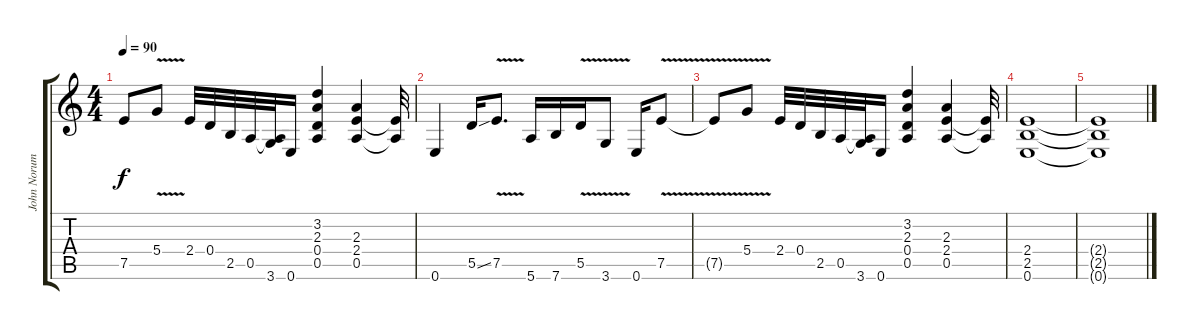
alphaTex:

\track ("John Norum" "John Norum") {instrument distortionguitar}
\staff {score tabs}
\tuning (E4 B3 G3 D3 A2 E2) {hide}
\ts (4 4)
\tempo 90
\clef g2
\ks c
7.5{t}.8{dy f} 5.4{v}.8 2.4.32 0.4.32 2.5.32 0.5.32 (0.5{t} 3.6).32 0.6.16 (3.2 2.3 0.4 0.5).4 (2.3 2.4 0.5).4 (2.4{t} 0.5{t}).32 |
0.6.4 5.5{ss}.16 7.5{v}.8{d} 5.6.16 7.6.16 5.5{v}.16 3.6{v}.8 0.6.16 7.5{v}.8 |
7.5{t}.8 5.4{v}.8 2.4.32 0.4.32 2.5.32 0.5.32 (0.5{t} 3.6).32 0.6.16 (3.2 2.3 0.4 0.5).4 (2.3 2.4 0.5).4 (2.4{t} 0.5{t}).32 |
(2.4 2.5 0.6).1 |
(2.4{t} 2.5{t} 0.6{t}).1
